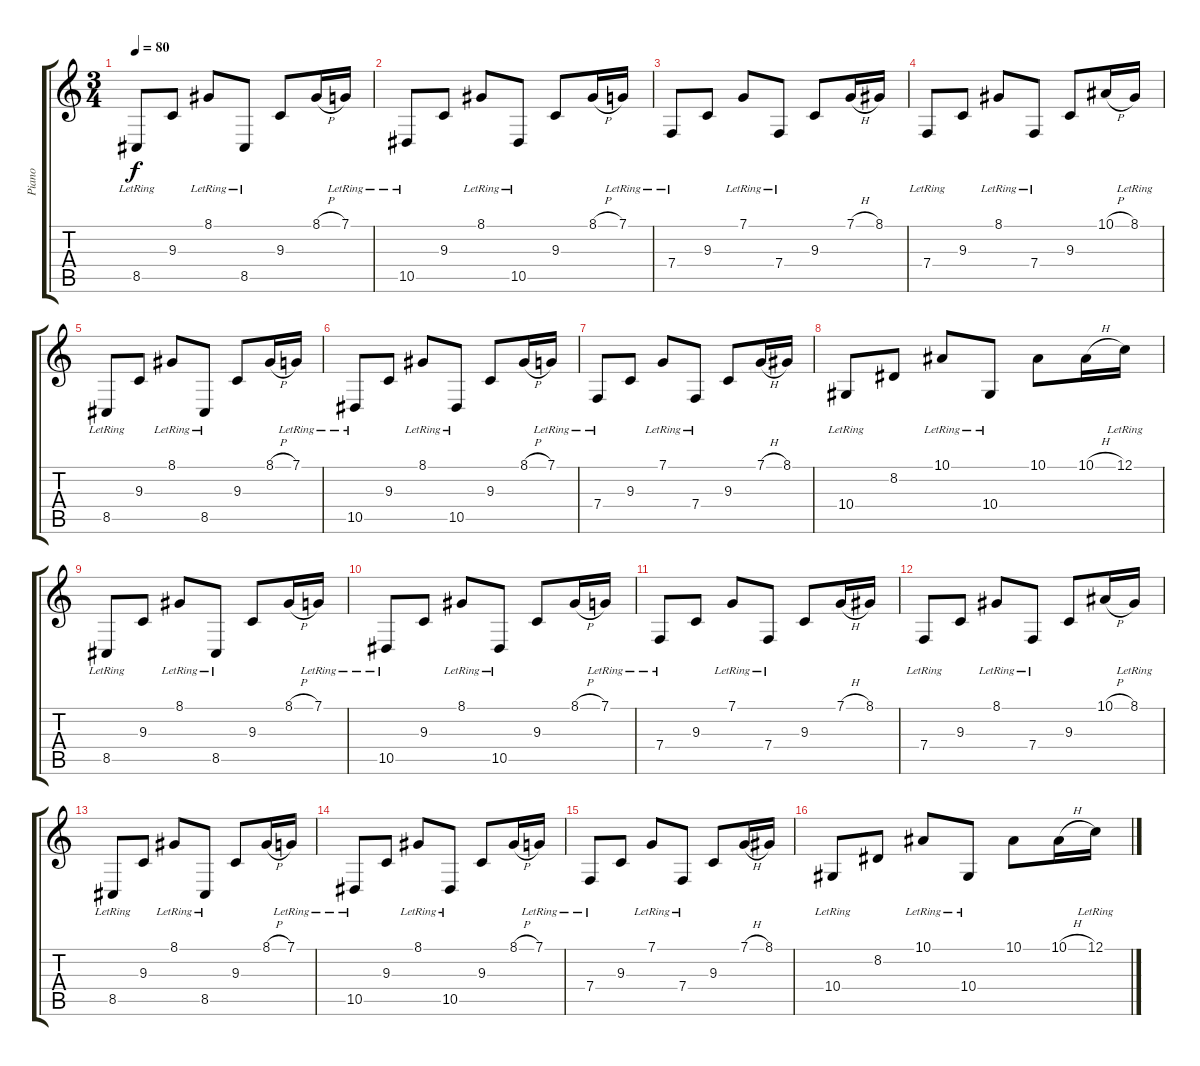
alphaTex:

\track ("Piano" "Piano") {instrument acousticgrandpiano}
\staff {score tabs}
\tuning (C4 G3 Eb3 Bb2 F2 C2) {hide}
\ts (3 4)
\tempo 80
\clef g2
\ks c
8.5{lr}.8{dy f} 9.3.8 8.1{lr}.8 8.5{lr}.8 9.3.8 8.1{h}.16 7.1{lr}.16 |
10.5{lr}.8 9.3.8 8.1{lr}.8 10.5{lr}.8 9.3.8 8.1{h}.16 7.1{lr}.16 |
7.4{lr}.8 9.3.8 7.1{lr}.8 7.4{lr}.8 9.3.8 7.1{h}.16 8.1.16 |
7.4{lr}.8 9.3.8 8.1{lr}.8 7.4{lr}.8 9.3.8 10.1{h}.16 8.1{lr}.16 |
8.5{lr}.8 9.3.8 8.1{lr}.8 8.5{lr}.8 9.3.8 8.1{h}.16 7.1{lr}.16 |
10.5{lr}.8 9.3.8 8.1{lr}.8 10.5{lr}.8 9.3.8 8.1{h}.16 7.1{lr}.16 |
7.4{lr}.8 9.3.8 7.1{lr}.8 7.4{lr}.8 9.3.8 7.1{h}.16 8.1.16 |
10.4{lr}.8 8.2.8 10.1{lr}.8 10.4{lr}.8 10.1.8 10.1{h}.16 12.1{lr}.16 |
8.5{lr}.8 9.3.8 8.1{lr}.8 8.5{lr}.8 9.3.8 8.1{h}.16 7.1{lr}.16 |
10.5{lr}.8 9.3.8 8.1{lr}.8 10.5{lr}.8 9.3.8 8.1{h}.16 7.1{lr}.16 |
7.4{lr}.8 9.3.8 7.1{lr}.8 7.4{lr}.8 9.3.8 7.1{h}.16 8.1.16 |
7.4{lr}.8 9.3.8 8.1{lr}.8 7.4{lr}.8 9.3.8 10.1{h}.16 8.1{lr}.16 |
8.5{lr}.8{volume 8} 9.3.8 8.1{lr}.8 8.5{lr}.8 9.3.8 8.1{h}.16 7.1{lr}.16 |
10.5{lr}.8 9.3.8 8.1{lr}.8 10.5{lr}.8 9.3.8 8.1{h}.16 7.1{lr}.16 |
7.4{lr}.8{volume 0} 9.3.8 7.1{lr}.8 7.4{lr}.8 9.3.8 7.1{h}.16 8.1.16 |
10.4{lr}.8 8.2.8 10.1{lr}.8 10.4{lr}.8 10.1.8 10.1{h}.16 12.1{lr}.16
